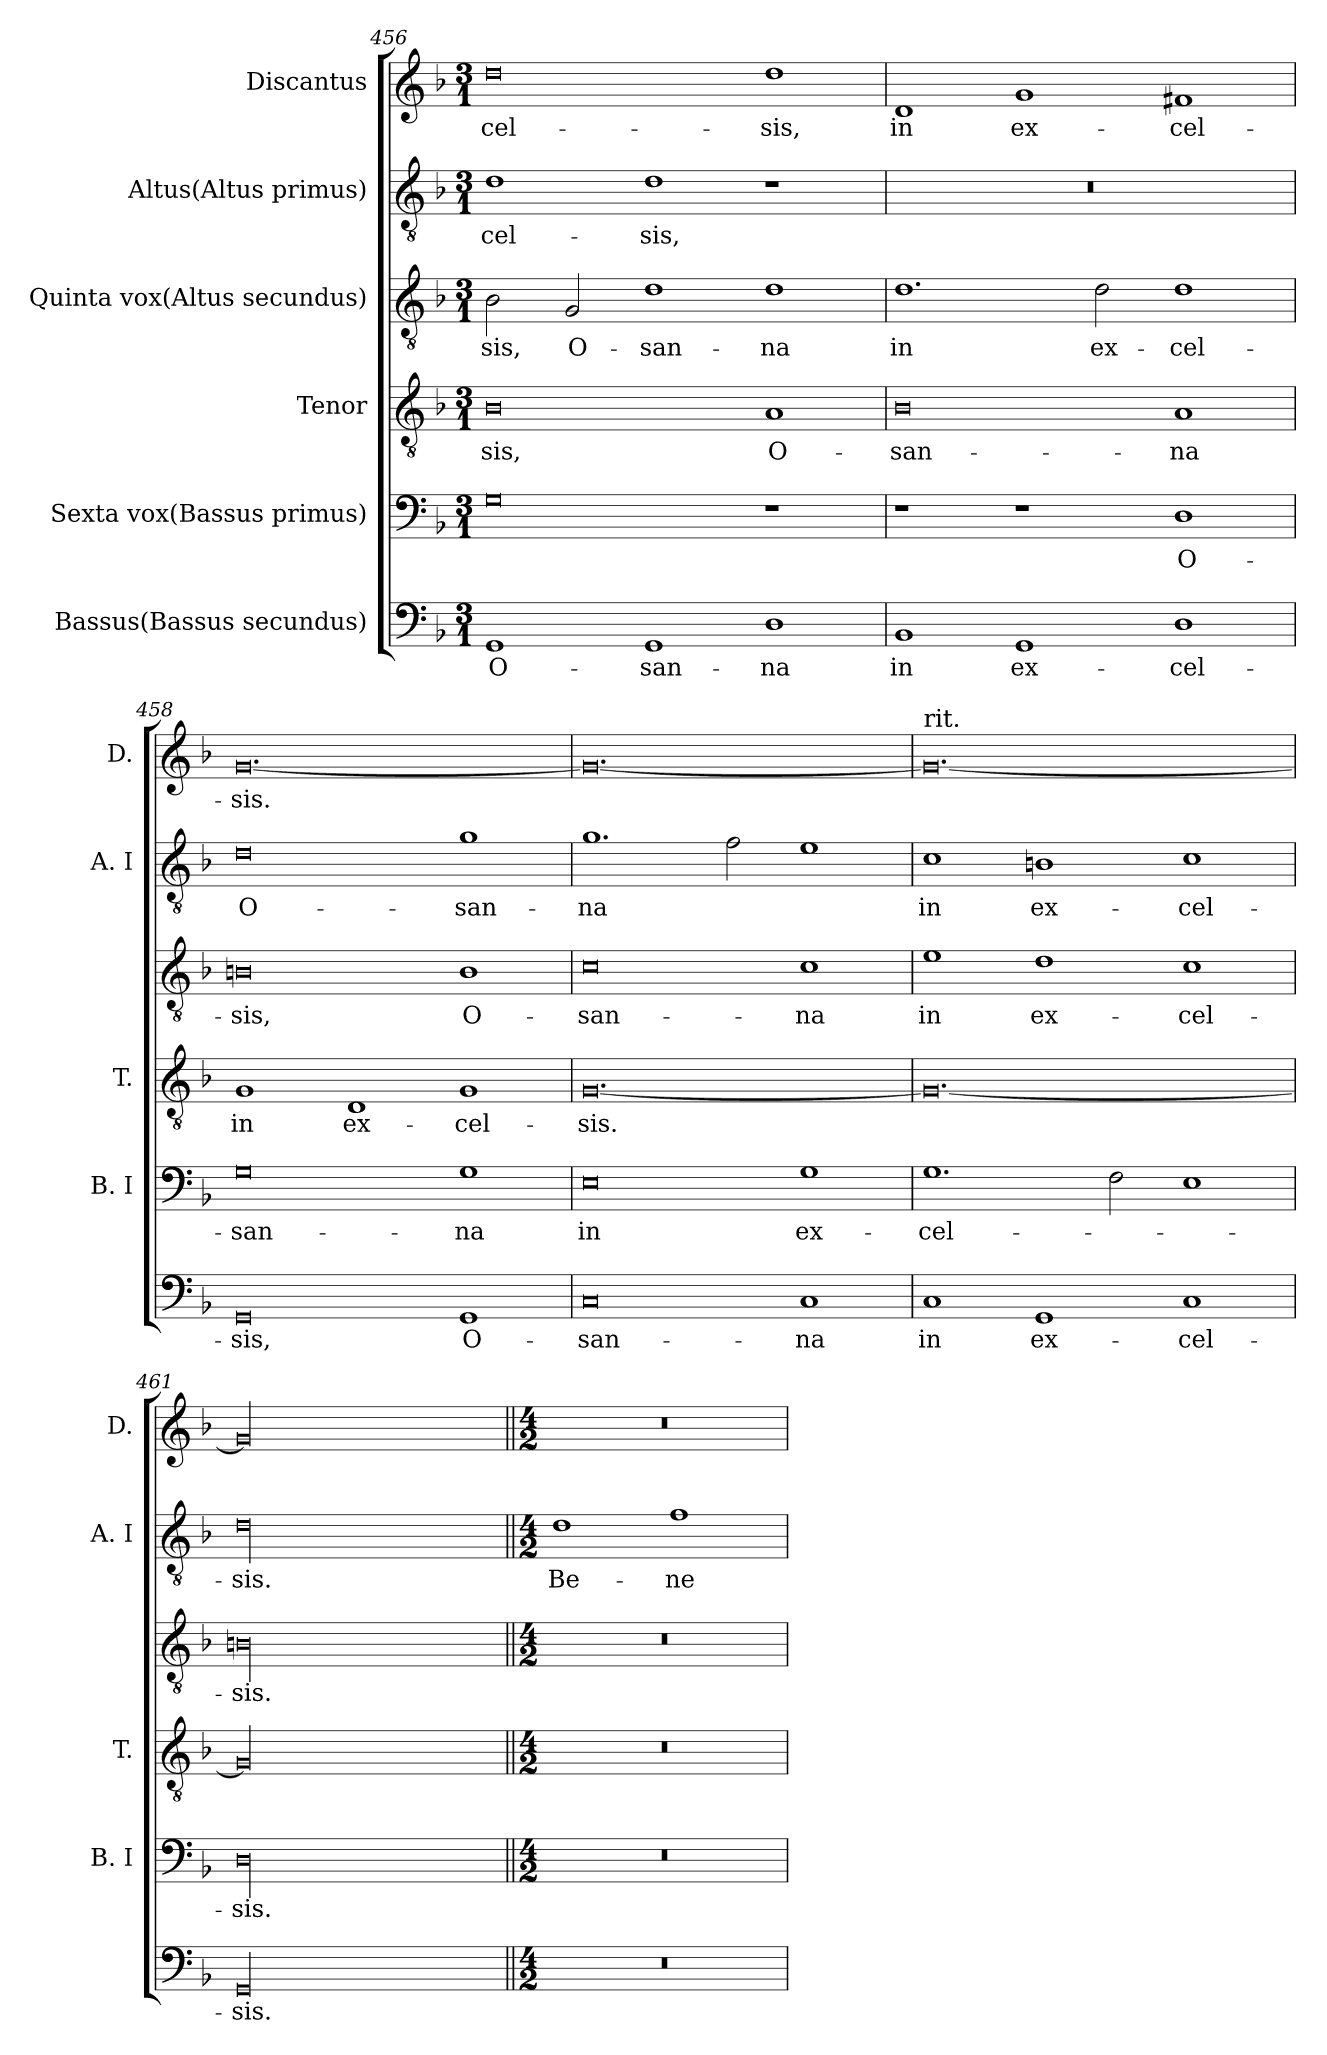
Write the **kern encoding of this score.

**kern	**text	**kern	**text	**kern	**text	**kern	**text	**kern	**text	**kern	**text
*part6	*part6	*part5	*part5	*part4	*part4	*part3	*part3	*part2	*part2	*part1	*part1
*staff6	*staff6	*staff5	*staff5	*staff4	*staff4	*staff3	*staff3	*staff2	*staff2	*staff1	*staff1
*I"Bassus(Bassus secundus)	*	*I"Sexta vox(Bassus primus)	*	*I"Tenor	*	*I"Quinta vox(Altus secundus)	*	*I"Altus(Altus primus)	*	*I"Discantus	*
*	*	*I'B. I	*	*I'T.	*	*	*	*I'A. I	*	*I'D.	*
*clefF4	*	*clefF4	*	*clefGv2	*	*clefGv2	*	*clefGv2	*	*clefG2	*
*	*	*	*	*ITrd7c12	*	*ITrd7c12	*	*ITrd7c12	*	*	*
*k[b-]	*	*k[b-]	*	*k[b-]	*	*k[b-]	*	*k[b-]	*	*k[b-]	*
*d:	*	*d:	*	*d:	*	*d:	*	*d:	*	*d:	*
*M3/1	*	*M3/1	*	*M3/1	*	*M3/1	*	*M3/1	*	*M3/1	*
=456	=456	=456	=456	=456	=456	=456	=456	=456	=456	=456	=456
!	!LO:LY:b	!	!	!	!LO:LY:b	!	!LO:LY:b	!	!LO:LY:b	!	!LO:LY:b
1GG	O-	0G	.	0BB-	-sis,	2BB-\	-sis,	1D	-cel-	0dd	-cel-
!	!	!	!	!	!	!	!LO:LY:b	!	!	!	!
.	.	.	.	.	.	2GG/	O-	.	.	.	.
!	!LO:LY:b	!	!	!	!	!	!LO:LY:b	!	!LO:LY:b	!	!
1GG	-san-	.	.	.	.	1D	-san-	1D	-sis,	.	.
!	!LO:LY:b	!	!	!	!LO:LY:b	!	!LO:LY:b	!	!	!	!LO:LY:b
1D	-na	1r	.	1AA	O-	1D	-na	1r	.	1dd	-sis,
!!LO:LB:g=z
=457	=457	=457	=457	=457	=457	=457	=457	=457	=457	=457	=457
!	!LO:LY:b	!	!	!	!LO:LY:b	!	!LO:LY:b	!LO:N:vis=1	!	!	!LO:LY:b
1BB-	in	1r	.	0BB-	-san-	1.D	in	0.r	.	1d	in
!	!LO:LY:b	!	!	!	!	!	!	!	!	!	!LO:LY:b
1GG	ex-	1r	.	.	.	.	.	.	.	1g	ex-
!	!	!	!	!	!	!	!LO:LY:b	!	!	!	!
.	.	.	.	.	.	2D\	ex-	.	.	.	.
!	!LO:LY:b	!	!LO:LY:b	!	!LO:LY:b	!	!LO:LY:b	!	!	!	!LO:LY:b
1D	-cel-	1D	O-	1AA	-na	1D	-cel-	.	.	1f#X	-cel-
=458	=458	=458	=458	=458	=458	=458	=458	=458	=458	=458	=458
!	!LO:LY:b	!	!LO:LY:b	!	!LO:LY:b	!	!LO:LY:b	!	!LO:LY:b	!	!LO:LY:b
0GG	-sis,	0G	-san-	1GG	in	0BBn	-sis,	0D	O-	[<0.g	-sis.
!	!	!	!	!	!LO:LY:b	!	!	!	!	!	!
.	.	.	.	1DD	ex-	.	.	.	.	.	.
!	!LO:LY:b	!	!LO:LY:b	!	!LO:LY:b	!	!LO:LY:b	!	!LO:LY:b	!	!
1GG	O-	1G	-na	1GG	-cel-	1BB	O-	1G	-san-	.	.
=459	=459	=459	=459	=459	=459	=459	=459	=459	=459	=459	=459
!	!LO:LY:b	!	!LO:LY:b	!	!LO:LY:b	!	!LO:LY:b	!	!LO:LY:b	!	!
0C	-san-	0E	in	[<0.GG	-sis.	0C	-san-	1.G	-na	0.g_	.
.	.	.	.	.	.	.	.	2F\	.	.	.
!	!LO:LY:b	!	!LO:LY:b	!	!	!	!LO:LY:b	!	!	!	!
1C	-na	1G	ex-	.	.	1C	-na	1E	.	.	.
=460	=460	=460	=460	=460	=460	=460	=460	=460	=460	=460	=460
!	!	!	!	!	!	!	!	!	!	!LO:TX:a:t=rit.	!
!	!LO:LY:b	!	!LO:LY:b	!	!	!	!LO:LY:b	!	!LO:LY:b	!	!
1C	in	1.G	-cel-	0.GG_	.	1E	in	1C	in	0.g_	.
!	!LO:LY:b	!	!	!	!	!	!LO:LY:b	!	!LO:LY:b	!	!
1GG	ex-	.	.	.	.	1D	ex-	1BBn	ex-	.	.
.	.	2F\	.	.	.	.	.	.	.	.	.
!	!LO:LY:b	!	!	!	!	!	!LO:LY:b	!	!LO:LY:b	!	!
1C	-cel-	1E	.	.	.	1C	-cel-	1C	-cel-	.	.
=461	=461	=461	=461	=461	=461	=461	=461	=461	=461	=461	=461
!	!LO:LY:b	!	!LO:LY:b	!	!	!	!LO:LY:b	!	!LO:LY:b	!	!
00GG	-sis.	00D	-sis.	00GG]	.	00BBn	-sis.	00D	-sis.	00g]	.
!!LO:LB:g=z
=462||	=462||	=462||	=462||	=462||	=462||	=462||	=462||	=462||	=462||	=462||	=462||
*M4/2	*	*M4/2	*	*M4/2	*	*M4/2	*	*M4/2	*	*M4/2	*
!LO:N:vis=1	!	!LO:N:vis=1	!	!LO:N:vis=1	!	!LO:N:vis=1	!	!	!LO:LY:b	!LO:N:vis=1	!
0r	.	0r	.	0r	.	0r	.	1D	Be-	0r	.
!	!	!	!	!	!	!	!	!	!LO:LY:b	!	!
.	.	.	.	.	.	.	.	1F	-ne-	.	.
=	=	=	=	=	=	=	=	=	=	=	=
*-	*-	*-	*-	*-	*-	*-	*-	*-	*-	*-	*-
